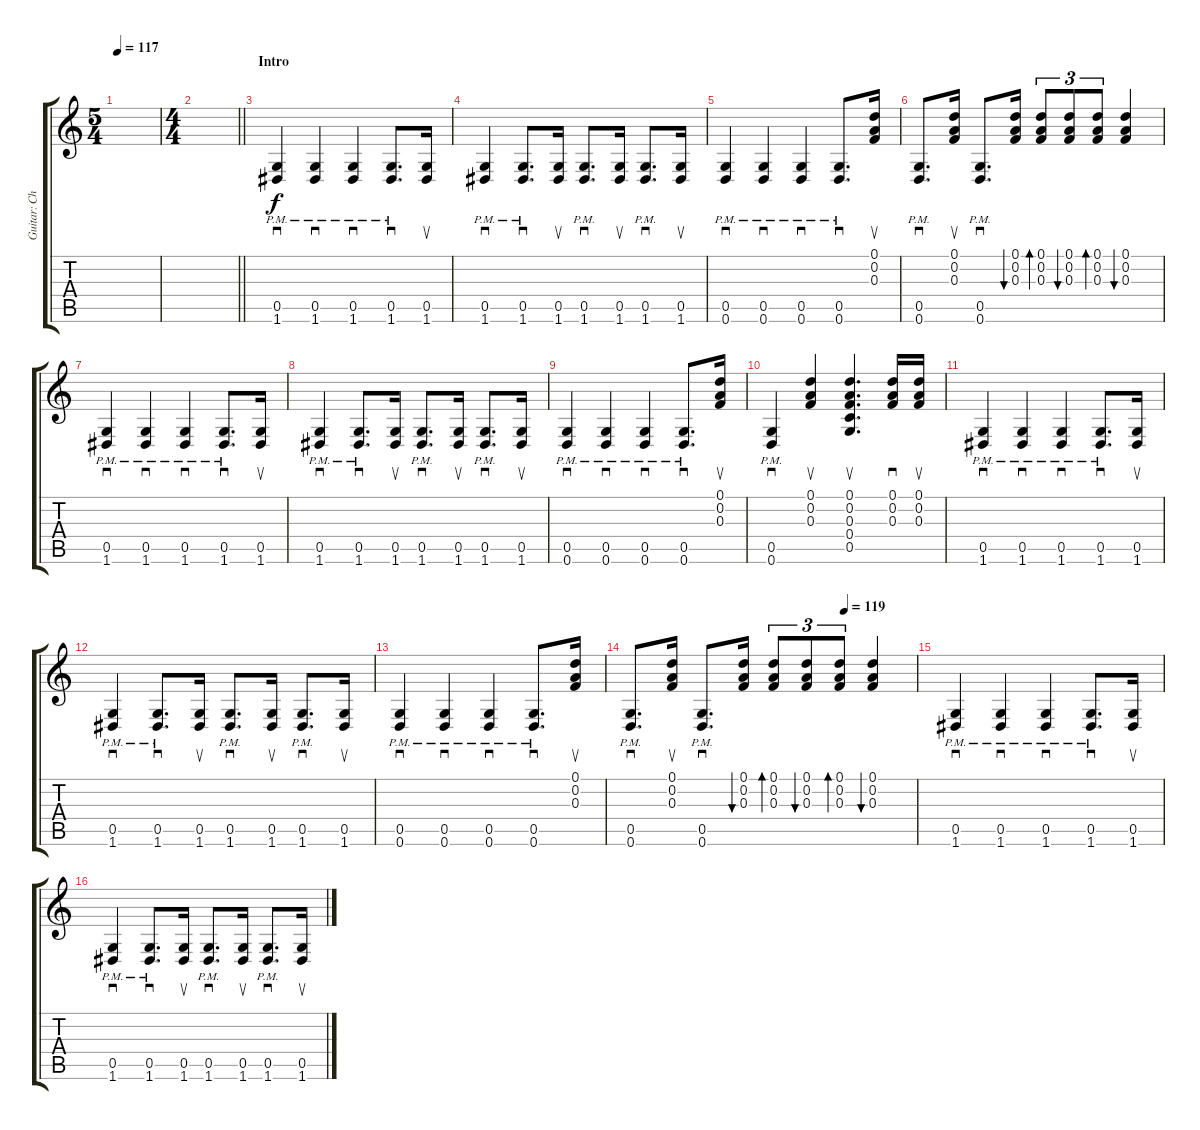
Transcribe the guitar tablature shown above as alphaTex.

\track ("Guitar: Christian Andreu" "Guitar: Ch") {instrument distortionguitar}
\staff {score tabs}
\tuning (D4 A3 F3 C3 G2 D2) {hide}
\ts (5 4)
\tempo 117
\clef g2
\ks c
|
\ts (4 4)
\barLineRight lightlight
|
\section ("" "Intro")
(0.5{pm} 1.6{pm}).4{sd} (0.5{pm} 1.6{pm}).4{sd} (0.5{pm} 1.6{pm}).4{sd} (0.5{pm} 1.6{pm}).8{d sd} (0.5 1.6).16{su} |
(0.5{pm} 1.6{pm}).4{sd} (0.5{pm} 1.6{pm}).8{d sd} (0.5 1.6).16{su} (0.5{pm} 1.6{pm}).8{d sd} (0.5 1.6).16{su} (0.5{pm} 1.6{pm}).8{d sd} (0.5 1.6).16{su} |
(0.5{pm} 0.6{pm}).4{sd} (0.5{pm} 0.6{pm}).4{sd} (0.5{pm} 0.6{pm}).4{sd} (0.5{pm} 0.6{pm}).8{d sd} (0.1 0.2 0.3).16{su} |
(0.5{pm} 0.6{pm}).8{d sd} (0.1 0.2 0.3).16{su} (0.5{pm} 0.6{pm}).8{d sd} (0.1 0.2 0.3).16{bu 120} (0.1 0.2 0.3).8{tu (3 2) bd 120} (0.1 0.2 0.3).8{tu (3 2) bu 120} (0.1 0.2 0.3).8{tu (3 2) bd 120} (0.1 0.2 0.3).4{bu 120} |
(0.5{pm} 1.6{pm}).4{sd} (0.5{pm} 1.6{pm}).4{sd} (0.5{pm} 1.6{pm}).4{sd} (0.5{pm} 1.6{pm}).8{d sd} (0.5 1.6).16{su} |
(0.5{pm} 1.6{pm}).4{sd} (0.5{pm} 1.6{pm}).8{d sd} (0.5 1.6).16{su} (0.5{pm} 1.6{pm}).8{d sd} (0.5 1.6).16{su} (0.5{pm} 1.6{pm}).8{d sd} (0.5 1.6).16{su} |
(0.5{pm} 0.6{pm}).4{sd} (0.5{pm} 0.6{pm}).4{sd} (0.5{pm} 0.6{pm}).4{sd} (0.5{pm} 0.6{pm}).8{d sd} (0.1 0.2 0.3).16{su} |
(0.5{pm} 0.6{pm}).4{sd} (0.1 0.2 0.3).4{su} (0.1 0.2 0.3 0.4 0.5).4{d su} (0.1 0.2 0.3).16{sd} (0.1 0.2 0.3).16{su} |
(0.5{pm} 1.6{pm}).4{sd} (0.5{pm} 1.6{pm}).4{sd} (0.5{pm} 1.6{pm}).4{sd} (0.5{pm} 1.6{pm}).8{d sd} (0.5 1.6).16{su} |
(0.5{pm} 1.6{pm}).4{sd} (0.5{pm} 1.6{pm}).8{d sd} (0.5 1.6).16{su} (0.5{pm} 1.6{pm}).8{d sd} (0.5 1.6).16{su} (0.5{pm} 1.6{pm}).8{d sd} (0.5 1.6).16{su} |
(0.5{pm} 0.6{pm}).4{sd} (0.5{pm} 0.6{pm}).4{sd} (0.5{pm} 0.6{pm}).4{sd} (0.5{pm} 0.6{pm}).8{d sd} (0.1 0.2 0.3).16{su} |
\tempo (119 0.75)
(0.5{pm} 0.6{pm}).8{d sd} (0.1 0.2 0.3).16{su} (0.5{pm} 0.6{pm}).8{d sd} (0.1 0.2 0.3).16{bu 120} (0.1 0.2 0.3).8{tu (3 2) bd 120} (0.1 0.2 0.3).8{tu (3 2) bu 120} (0.1 0.2 0.3).8{tu (3 2) bd 120} (0.1 0.2 0.3).4{bu 120} |
(0.5{pm} 1.6{pm}).4{sd} (0.5{pm} 1.6{pm}).4{sd} (0.5{pm} 1.6{pm}).4{sd} (0.5{pm} 1.6{pm}).8{d sd} (0.5 1.6).16{su} |
(0.5{pm} 1.6{pm}).4{sd} (0.5{pm} 1.6{pm}).8{d sd} (0.5 1.6).16{su} (0.5{pm} 1.6{pm}).8{d sd} (0.5 1.6).16{su} (0.5{pm} 1.6{pm}).8{d sd} (0.5 1.6).16{su}
